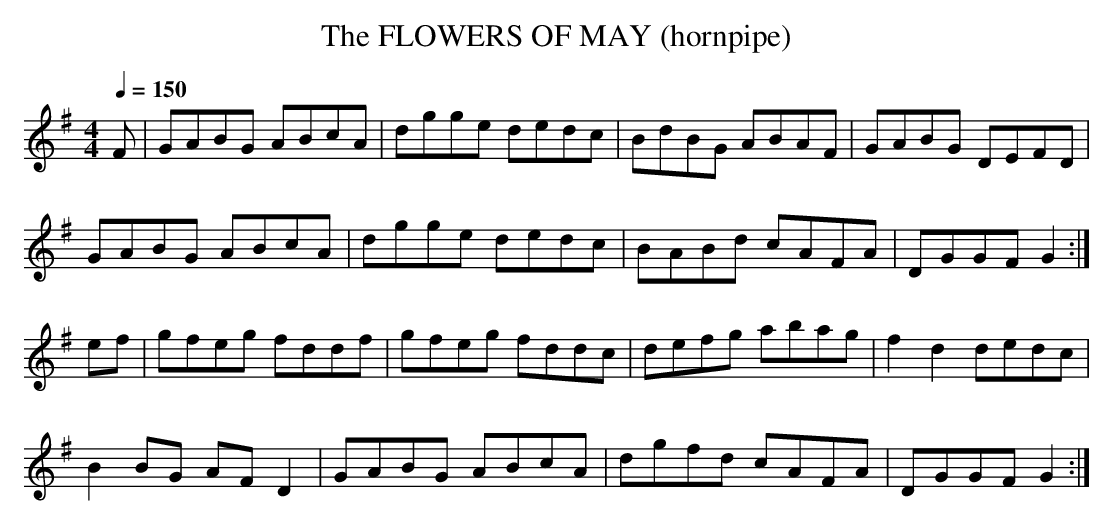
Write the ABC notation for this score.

X:1
T:FLOWERS OF MAY (hornpipe), The
L:1/8
M:4/4
Q:1/4=150
K:G
F|GABG ABcA|dgge dedc|BdBG ABAF|GABG DEFD|
GABG ABcA|dgge dedc|BABd cAFA|DGGF G2 :|
ef|gfeg fddf|gfeg fddc|defg abag|f2d2 dedc|
B2 BG AF D2|GABG ABcA|dgfd cAFA|DGGF G2 :|
